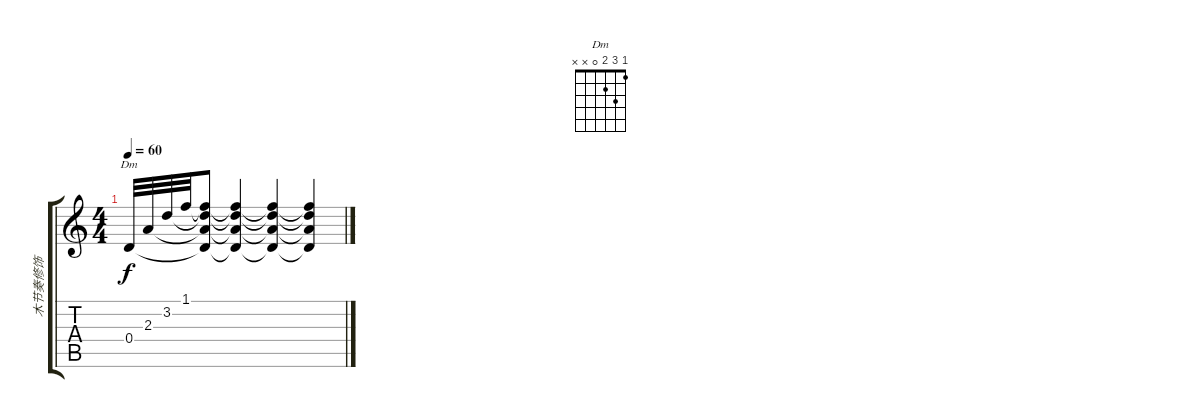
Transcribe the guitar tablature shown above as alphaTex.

\track ("木节奏修饰" "木节奏修饰") {instrument banjo}
\staff {score tabs}
\tuning (E4 B3 G3 D3 A2 E2) {hide}
\displaytranspose 12
\chord ("Dm" 1 3 2 0 x x)
\ts (4 4)
\tempo 60
\clef g2
\ks c
0.4.32{ch "Dm" dy f} 2.3.32 3.2.32 1.1.32 (1.1{t} 3.2{t} 2.3{t} 0.4{t}).8 (1.1{t} 3.2{t} 2.3{t} 0.4{t}).4 (1.1{t} 3.2{t} 2.3{t} 0.4{t}).4 (1.1{t} 3.2{t} 2.3{t} 0.4{t}).4
